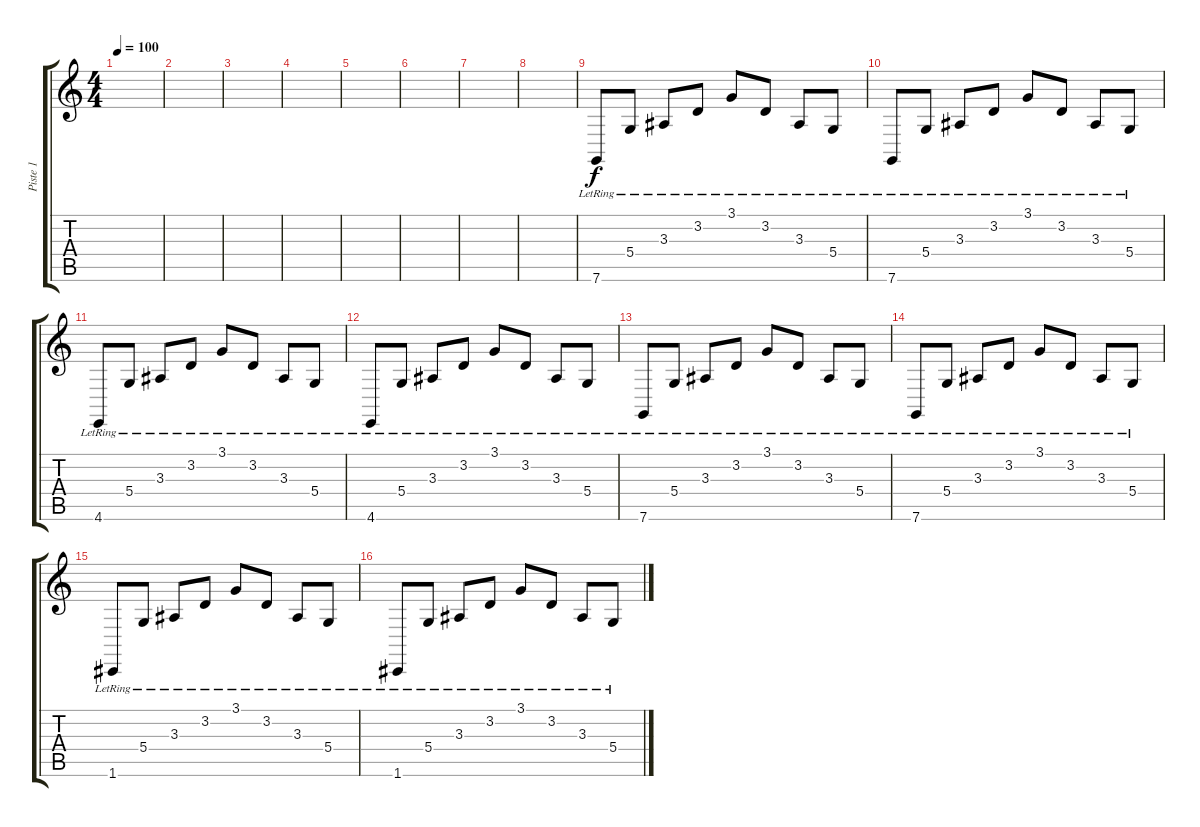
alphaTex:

\track ("Piste 1" "Piste 1") {instrument acousticgrandpiano}
\staff {score tabs}
\tuning (E4 B3 G3 D3 A2 C2) {hide}
\ts (4 4)
\tempo 100
\clef g2
\ks c
|
|
|
|
|
|
|
|
7.6{lr}.8 5.4{lr}.8 3.3{lr}.8 3.2{lr}.8 3.1{lr}.8 3.2{lr}.8 3.3{lr}.8 5.4{lr}.8 |
7.6{lr}.8 5.4{lr}.8 3.3{lr}.8 3.2{lr}.8 3.1{lr}.8 3.2{lr}.8 3.3{lr}.8 5.4{lr}.8 |
4.6{lr}.8 5.4{lr}.8 3.3{lr}.8 3.2{lr}.8 3.1{lr}.8 3.2{lr}.8 3.3{lr}.8 5.4{lr}.8 |
4.6{lr}.8 5.4{lr}.8 3.3{lr}.8 3.2{lr}.8 3.1{lr}.8 3.2{lr}.8 3.3{lr}.8 5.4{lr}.8 |
7.6{lr}.8 5.4{lr}.8 3.3{lr}.8 3.2{lr}.8 3.1{lr}.8 3.2{lr}.8 3.3{lr}.8 5.4{lr}.8 |
7.6{lr}.8 5.4{lr}.8 3.3{lr}.8 3.2{lr}.8 3.1{lr}.8 3.2{lr}.8 3.3{lr}.8 5.4{lr}.8 |
1.6{lr}.8 5.4{lr}.8 3.3{lr}.8 3.2{lr}.8 3.1{lr}.8 3.2{lr}.8 3.3{lr}.8 5.4{lr}.8 |
1.6{lr}.8 5.4{lr}.8 3.3{lr}.8 3.2{lr}.8 3.1{lr}.8 3.2{lr}.8 3.3{lr}.8 5.4{lr}.8
